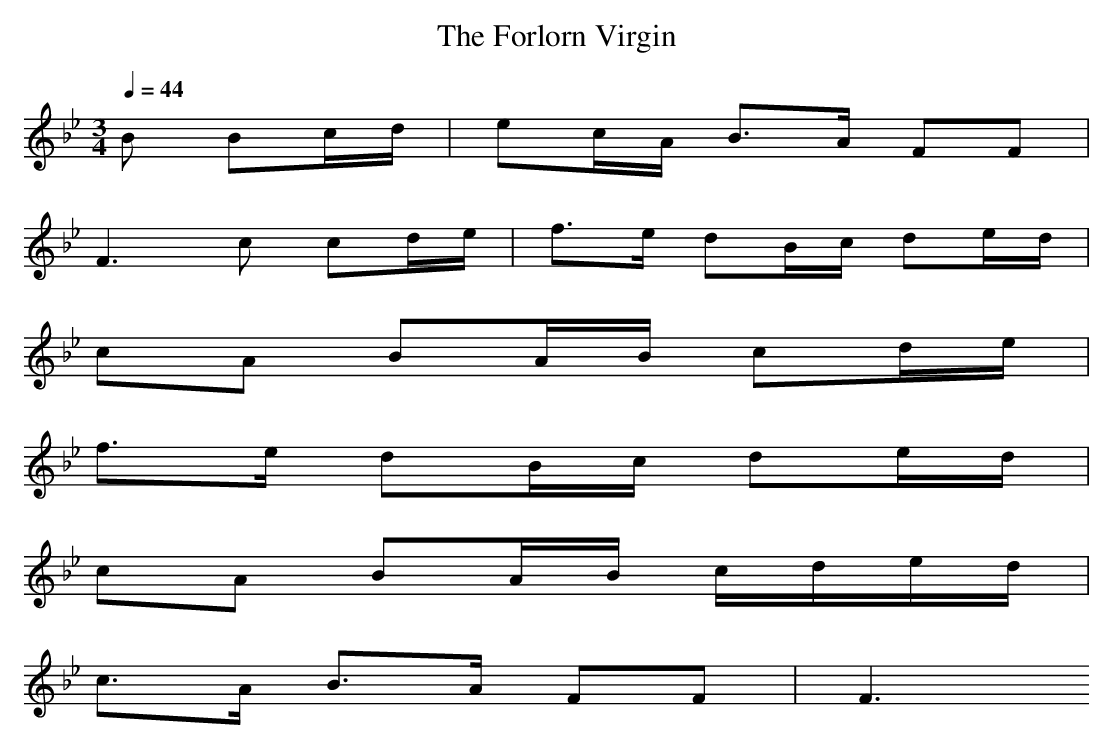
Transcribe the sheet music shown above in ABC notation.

X:1
T: The Forlorn Virgin
M: 3/4
L: 1/8
Q: 1/4=44
K: Bb % 2 flats
V: 1
B Bc/2d/2|ec/2A/2 B>A FF|
F3 c cd/2e/2|f>e dB/2c/2 de/2d/2|
cA BA/2B/2 cd/2e/2|
f>e dB/2c/2 de/2d/2|
cA BA/2B/2 c/2d/2e/2d/2|
c>A B>A FF|F3
